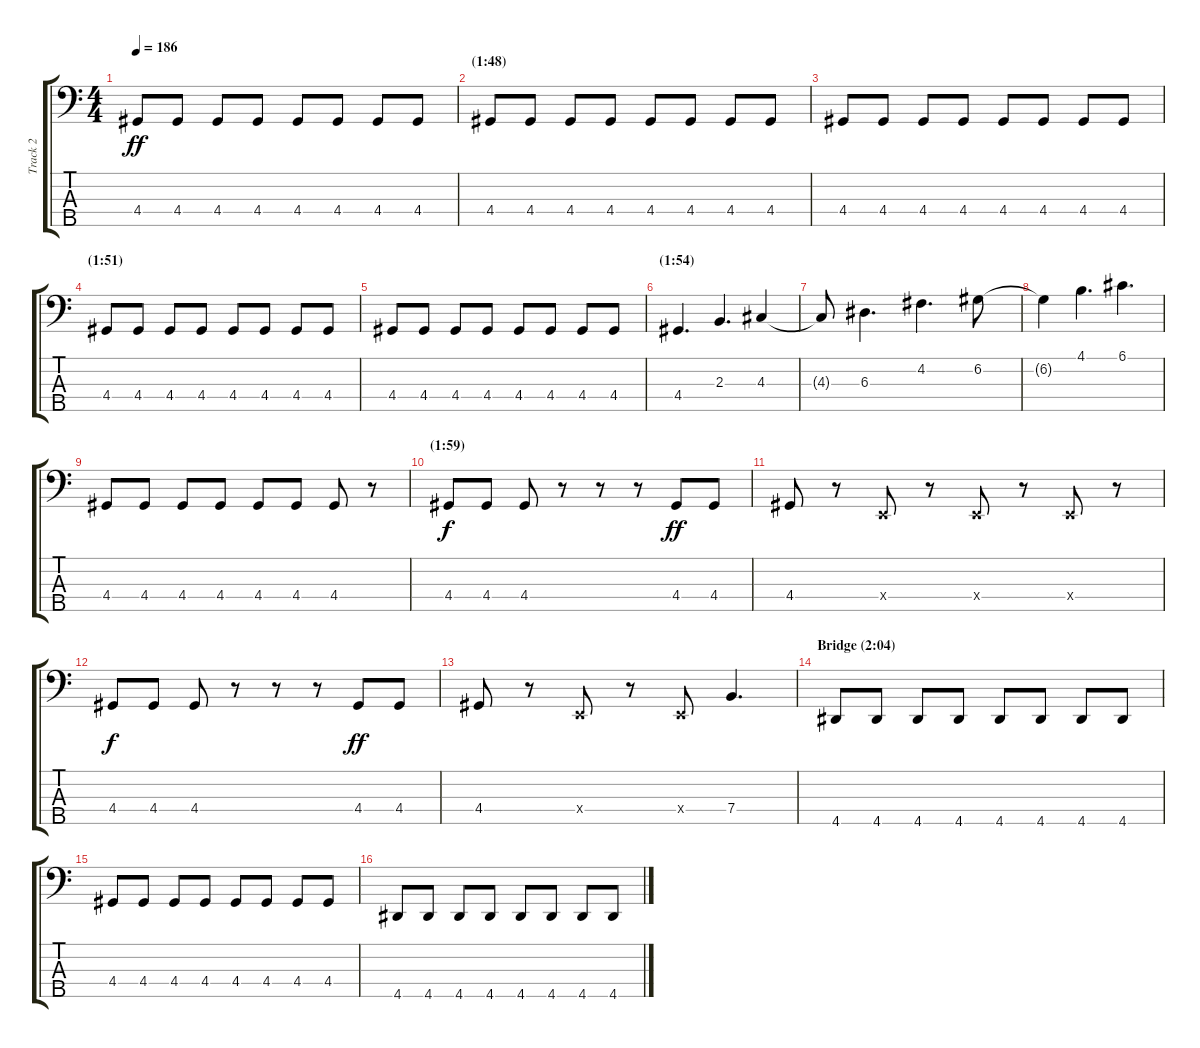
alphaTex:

\track ("Track 2" "Track 2") {instrument electricbassfinger}
\staff {score tabs}
\tuning (G2 D2 A1 E1 B0) {hide}
\ts (4 4)
\tempo 186
\clef f4
\ks c
4.4.8{dy ff} 4.4.8 4.4.8 4.4.8 4.4.8 4.4.8 4.4.8 4.4.8 |
\section ("" "(1:48)")
4.4.8 4.4.8 4.4.8 4.4.8 4.4.8 4.4.8 4.4.8 4.4.8 |
4.4.8 4.4.8 4.4.8 4.4.8 4.4.8 4.4.8 4.4.8 4.4.8 |
\section ("" "(1:51)")
4.4.8 4.4.8 4.4.8 4.4.8 4.4.8 4.4.8 4.4.8 4.4.8 |
4.4.8 4.4.8 4.4.8 4.4.8 4.4.8 4.4.8 4.4.8 4.4.8 |
\section ("" "(1:54)")
4.4.4{d} 2.3.4{d} 4.3.4 |
4.3{t}.8 6.3.4{d} 4.2.4{d} 6.2.8 |
6.2{t}.4 4.1.4{d} 6.1.4{d} |
4.4.8 4.4.8 4.4.8 4.4.8 4.4.8 4.4.8 4.4.8 r.8 |
\section ("" "(1:59)")
4.4.8{dy f} 4.4.8 4.4.8 r.8 r.8 r.8 4.4.8{dy ff} 4.4.8 |
4.4.8 r.8 0.4{x}.8 r.8 0.4{x}.8 r.8 0.4{x}.8 r.8 |
4.4.8{dy f} 4.4.8 4.4.8 r.8 r.8 r.8 4.4.8{dy ff} 4.4.8 |
4.4.8 r.8 0.4{x}.8 r.8 0.4{x}.8 7.4.4{d} |
\section ("" "Bridge (2:04)")
4.5.8 4.5.8 4.5.8 4.5.8 4.5.8 4.5.8 4.5.8 4.5.8 |
4.4.8 4.4.8 4.4.8 4.4.8 4.4.8 4.4.8 4.4.8 4.4.8 |
4.5.8 4.5.8 4.5.8 4.5.8 4.5.8 4.5.8 4.5.8 4.5.8
